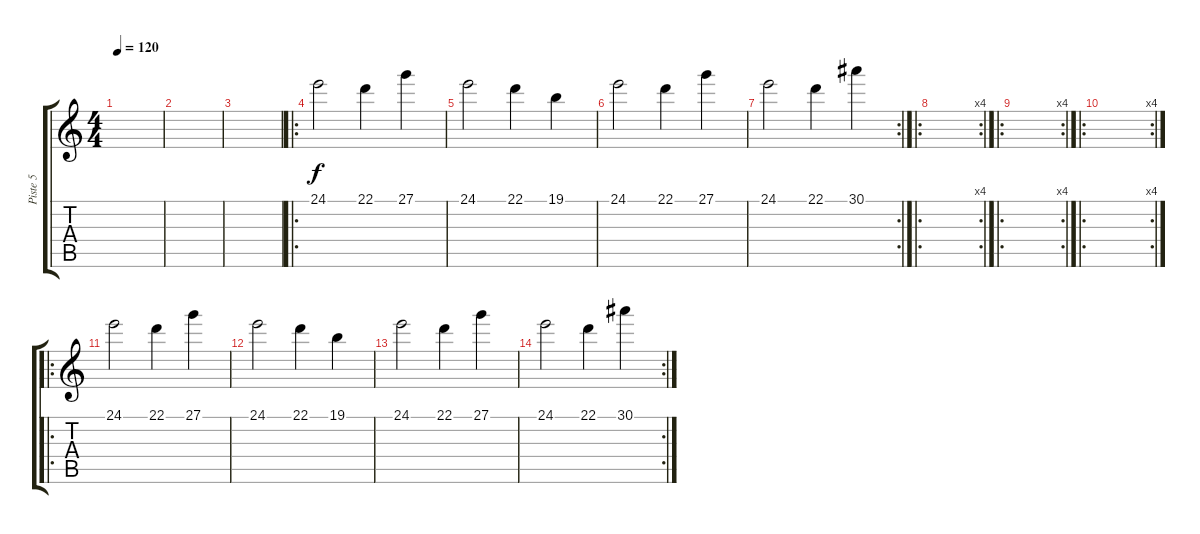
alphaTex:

\track ("Piste 5" "Piste 5") {instrument fx7echoes}
\staff {score tabs}
\tuning (E4 B3 G3 D3 A2 E2) {hide}
\ts (4 4)
\tempo 120
\clef g2
\ks c
|
|
|
\ro
24.1.2 22.1.4 27.1.4 |
24.1.2 22.1.4 19.1.4 |
24.1.2 22.1.4 27.1.4 |
\rc 2
24.1.2 22.1.4 30.1.4 |
\ro
\rc 4
|
\ro
\rc 4
|
\ro
\rc 4
|
\ro
24.1.2 22.1.4 27.1.4 |
24.1.2 22.1.4 19.1.4 |
24.1.2 22.1.4 27.1.4 |
\rc 2
24.1.2 22.1.4 30.1.4
